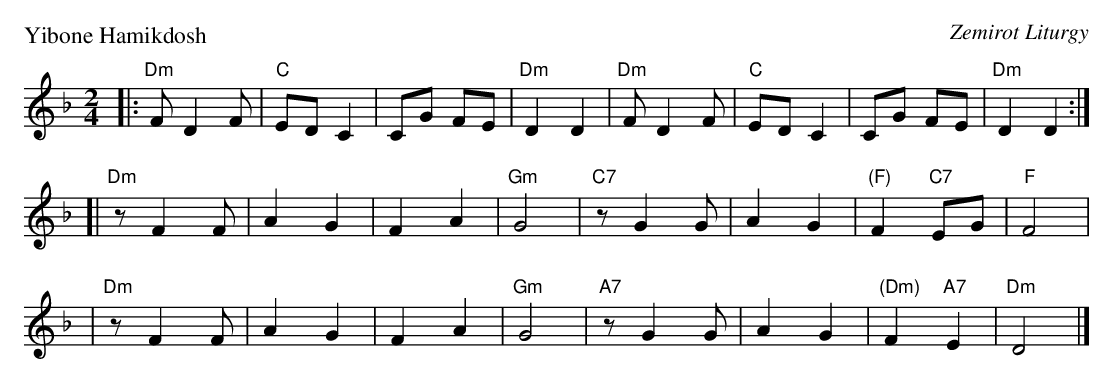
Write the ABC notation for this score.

X:1
P: Yibone Hamikdosh
O: Zemirot Liturgy
M: 2/4
L: 1/8
K: Dm
|: "Dm"F D2 F | "C"ED C2 | CG FE | "Dm"D2 D2 \
|  "Dm"F D2 F | "C"ED C2 | CG FE | "Dm"D2 D2 :|
[| "Dm"z F2 F | A2 G2 | F2 A2 | "Gm"G4 \
|  "C7"z G2 G | A2 G2 | "(F)"F2 "C7"EG | "F"F4 |
|  "Dm"z F2 F | A2 G2 | F2 A2 | "Gm"G4 \
|  "A7"z G2 G | A2 G2 | "(Dm)"F2 "A7"E2 | "Dm"D4 |]
